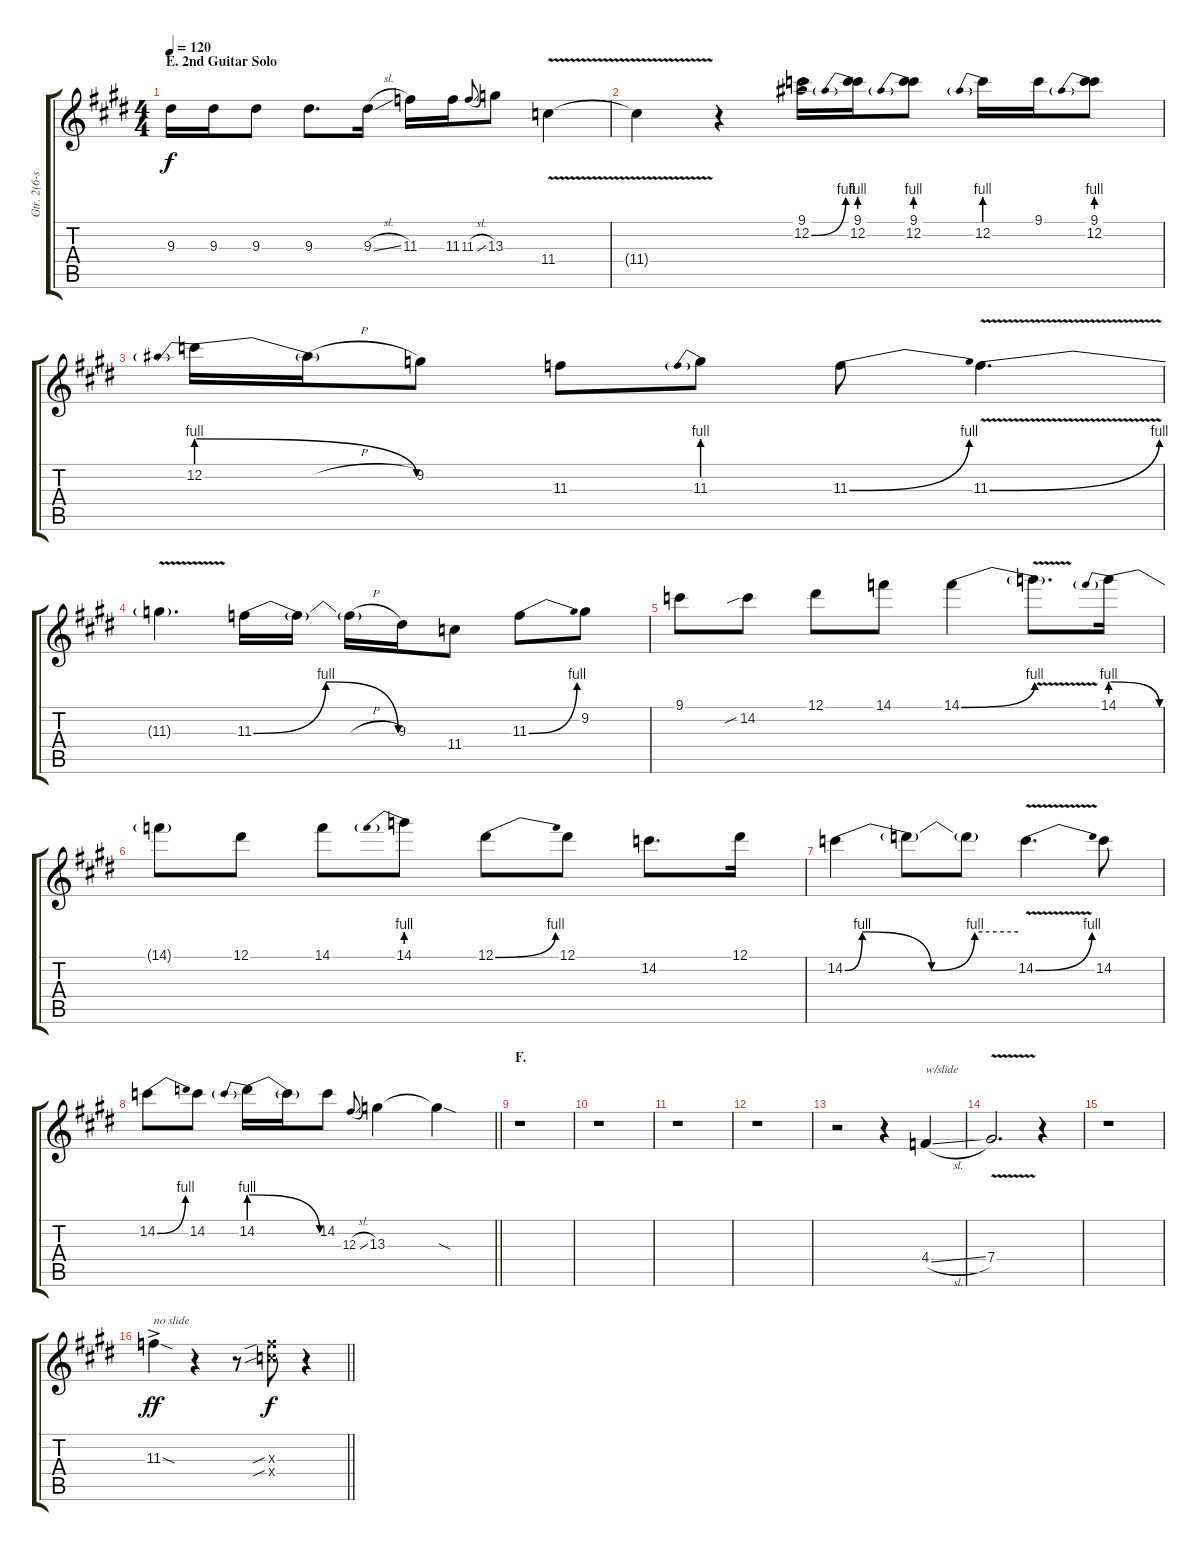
\track ("Gtr. 2(6-string elc. w/dist.)" "Gtr. 2(6-s") {instrument distortionguitar}
\staff {score tabs}
\tuning (Eb4 Bb3 Gb3 Db3 Ab2 Eb2) {hide}
\ts (4 4)
\section ("" "E. 2nd Guitar Solo")
\tempo 120
\clef g2
\ks e
9.3.16{dy f} 9.3.16 9.3.8 9.3.8{d} 9.3{sl}.16 11.3.16 11.3.16 11.3{sl}.8{gr onbeat} 13.3.8 11.4{v}.4 |
11.4{t}.4 r.4 (9.1 12.2{be (bend 0 0 60 4)}).16 (9.1 12.2{be (prebend 0 4 60 4)}).16 (9.1 12.2{be (prebend 0 4 60 4)}).8 12.2{be (prebend 0 4 60 4)}.16 9.1.16 (9.1 12.2{be (prebend 0 4 60 4)}).8 |
12.2{be (prebendrelease 0 4 60 0)}.16 12.2{h t}.16 9.2.8 11.3.8 11.3{be (prebend 0 4 60 4)}.8 11.3{be (bend 0 0 60 4)}.8 11.3{be (bend 0 0 60 4) v}.4{d} |
11.3{t}.4{d} 11.3{be (bendrelease 0 0 30 4 30 4 60 0)}.16 11.3{t}.16 11.3{h t}.16 9.3.16 11.4.8 11.3{be (bend 0 0 60 4)}.8 9.2.8 |
9.1.8 14.2{sib}.8 12.1.8 14.1.8 14.1{be (bend 0 0 60 4)}.4 14.1{v t}.8{d} 14.1{be (prebendrelease 0 4 60 0)}.16 |
14.1{t}.8 12.1.8 14.1.8 14.1{be (prebend 0 4 60 4)}.8 12.1{be (bend 0 0 60 4)}.8 12.1.8 14.2.8{d} 12.1.16 |
14.2{be (custom 0 0 6 4 30 0 45 4 60 4)}.4 14.2{t}.8 14.2{t}.8 14.2{be (bend 0 0 60 4) v}.4{d} 14.2.8 |
\barLineRight lightlight
14.2{be (bend 0 0 60 4)}.8 14.2.8 14.2{be (prebendrelease 0 4 60 0)}.16 14.2{t}.16 14.2.8 12.3{sl}.8{gr onbeat} 13.3.4 13.3{sod t}.4 |
\section ("" "F.")
r.1 |
r.1 |
r.1 |
r.1 |
r.2 r.4 4.4{sl}.4{txt "w/slide"} |
7.4{v}.2{d} r.4 |
r.1 |
\barLineRight lightlight
11.3{sod ac}.4{txt "no slide" dy ff} r.4 r.8 (11.3{sib x} 11.4{sib x}).8{dy f} r.4
